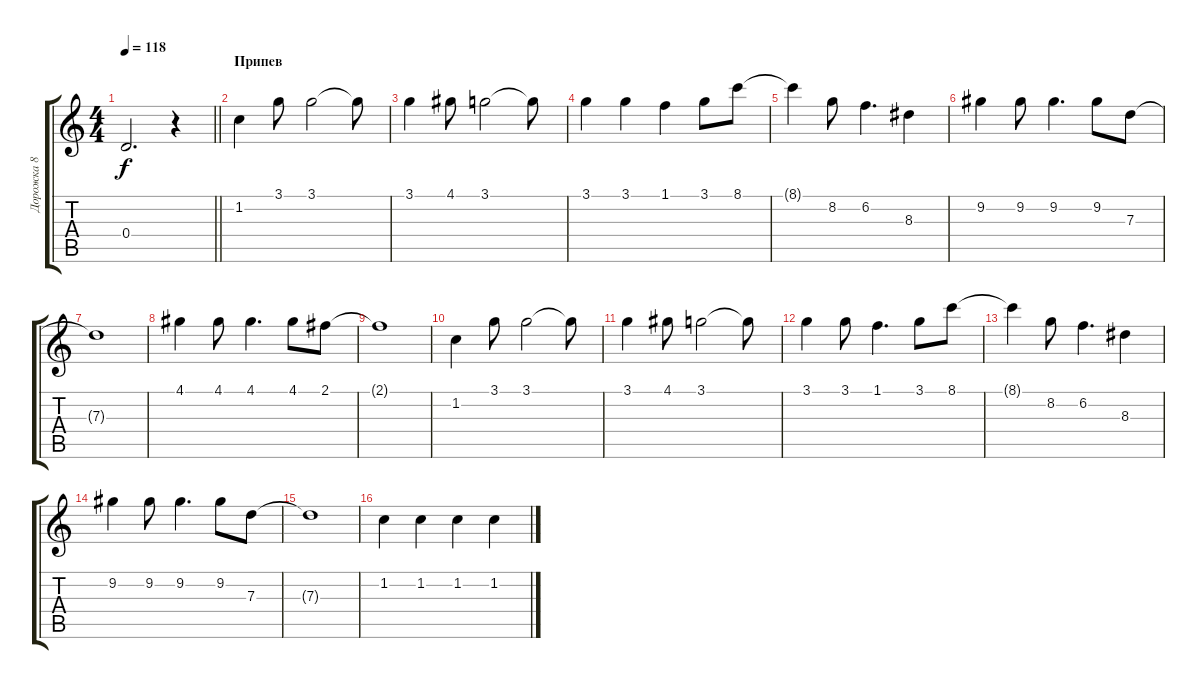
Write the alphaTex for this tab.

\track ("Дорожка 8" "Дорожка 8") {instrument guitarharmonics}
\staff {score tabs}
\tuning (E4 B3 G3 D3 A2 E2) {hide}
\ts (4 4)
\tempo 118
\clef g2
\barLineRight lightlight
\ks c
0.4.2{d dy f} r.4 |
\section ("" "Припев")
1.2.4 3.1.8 3.1.2 3.1{t}.8 |
3.1.4 4.1.8 3.1.2 3.1{t}.8 |
3.1.4 3.1.4 1.1.4 3.1.8 8.1.8 |
8.1{t}.4 8.2.8 6.2.4{d} 8.3.4 |
9.2.4 9.2.8 9.2.4{d} 9.2.8 7.3.8 |
7.3{t}.1 |
4.1.4 4.1.8 4.1.4{d} 4.1.8 2.1.8 |
2.1{t}.1 |
1.2.4 3.1.8 3.1.2 3.1{t}.8 |
3.1.4 4.1.8 3.1.2 3.1{t}.8 |
3.1.4 3.1.8 1.1.4{d} 3.1.8 8.1.8 |
8.1{t}.4 8.2.8 6.2.4{d} 8.3.4 |
9.2.4 9.2.8 9.2.4{d} 9.2.8 7.3.8 |
7.3{t}.1 |
1.2.4 1.2.4 1.2.4 1.2.4
